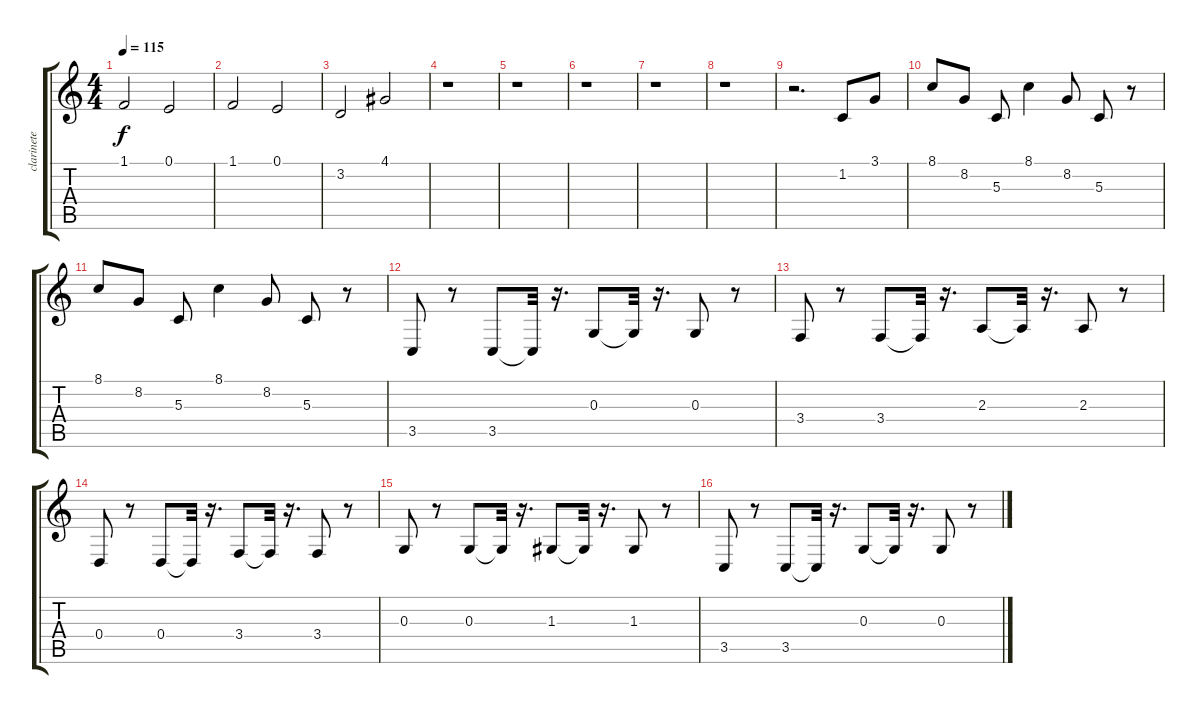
\track ("clarinete" "clarinete") {instrument clarinet}
\staff {score tabs}
\tuning (E4 B3 G3 D3 A2 E2) {hide}
\ts (4 4)
\tempo 115
\clef g2
\ks c
1.1.2{dy f} 0.1.2 |
1.1.2 0.1.2 |
3.2.2 4.1.2 |
r.1 |
r.1 |
r.1 |
r.1 |
r.1 |
r.2{d} 1.2.8 3.1.8 |
8.1.8 8.2.8 5.3.8 8.1.4 8.2.8 5.3.8 r.8 |
8.1.8 8.2.8 5.3.8 8.1.4 8.2.8 5.3.8 r.8 |
3.5.8 r.8 3.5.8 3.5{t}.32 r.16{d} 0.3.8 0.3{t}.32 r.16{d} 0.3.8 r.8 |
3.4.8 r.8 3.4.8 3.4{t}.32 r.16{d} 2.3.8 2.3{t}.32 r.16{d} 2.3.8 r.8 |
0.4.8 r.8 0.4.8 0.4{t}.32 r.16{d} 3.4.8 3.4{t}.32 r.16{d} 3.4.8 r.8 |
0.3.8 r.8 0.3.8 0.3{t}.32 r.16{d} 1.3.8 1.3{t}.32 r.16{d} 1.3.8 r.8 |
3.5.8 r.8 3.5.8 3.5{t}.32 r.16{d} 0.3.8 0.3{t}.32 r.16{d} 0.3.8 r.8
